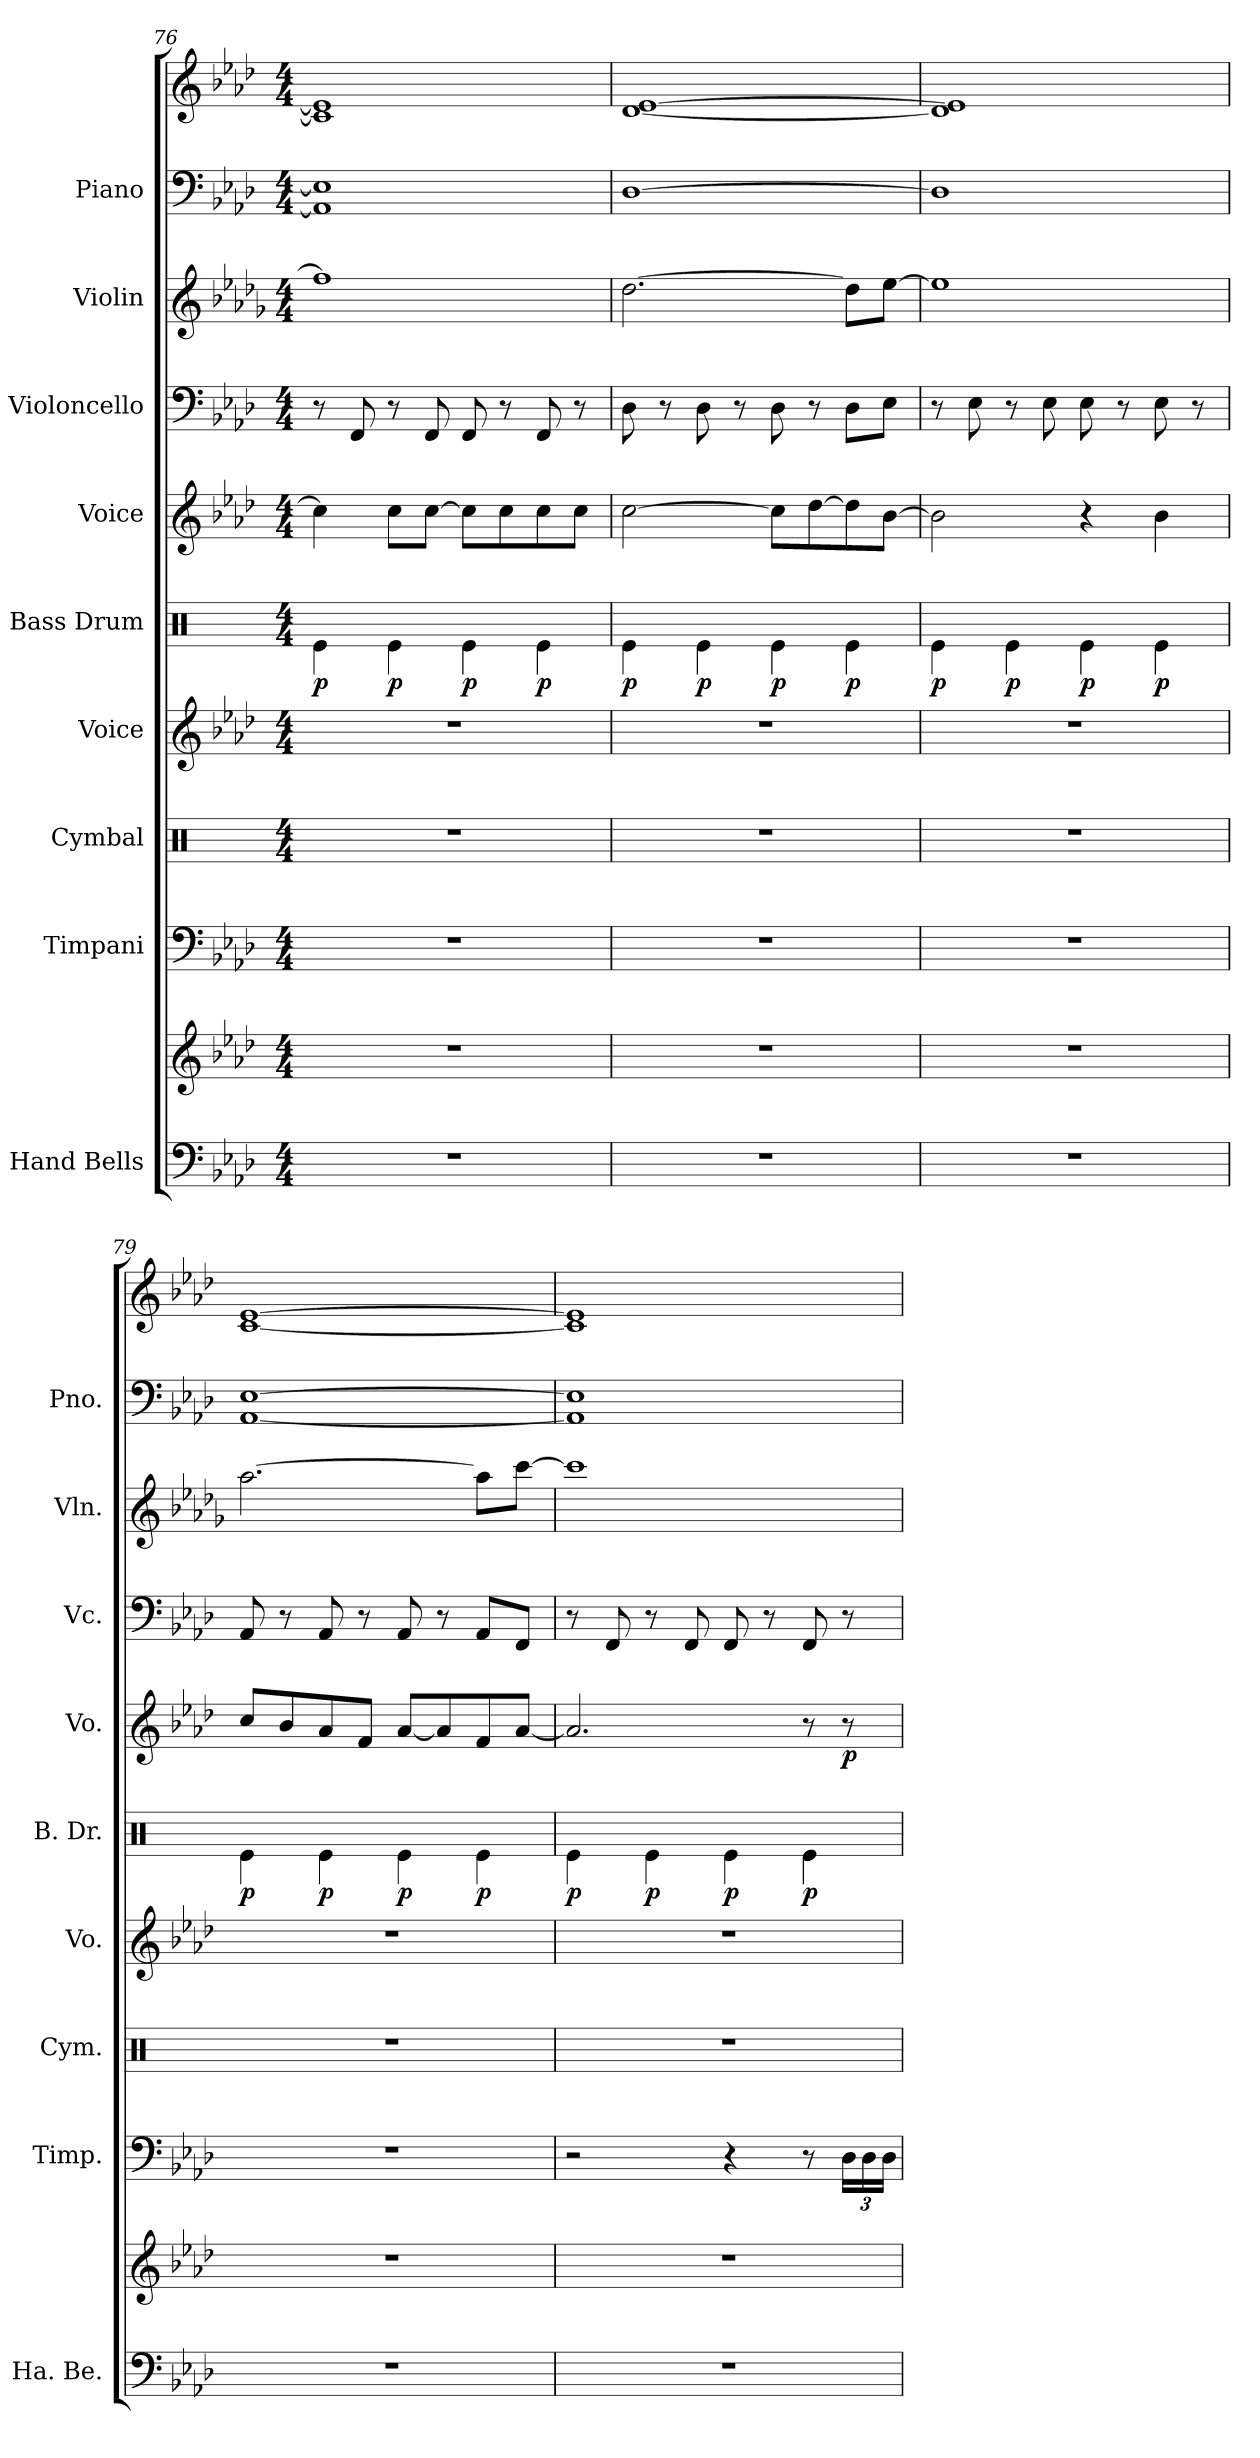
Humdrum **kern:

**kern	**kern	**kern	**kern	**kern	**kern	**dynam	**kern	**dynam	**kern	**kern	**kern	**kern
*part9	*part9	*part8	*part7	*part6	*part5	*part5	*part4	*part4	*part3	*part2	*part1	*part1
*staff11	*staff10	*staff9	*staff8	*staff7	*staff6	*staff6	*staff5	*staff5	*staff4	*staff3	*staff2	*staff1
*I"Hand Bells	*	*I"Timpani	*I"Cymbal	*I"Voice	*I"Bass Drum	*	*I"Voice	*	*I"Violoncello	*I"Violin	*I"Piano	*
*I'Ha. Be.	*	*I'Timp.	*I'Cym.	*I'Vo.	*I'B. Dr.	*	*I'Vo.	*	*I'Vc.	*I'Vln.	*I'Pno.	*
*clefF4	*clefG2	*clefF4	*clefX	*clefG2	*clefX	*	*clefG2	*	*clefF4	*clefG2	*clefF4	*clefG2
*k[b-e-a-d-]	*k[b-e-a-d-]	*k[b-e-a-d-]	*k[]	*k[b-e-a-d-]	*k[]	*	*k[b-e-a-d-]	*	*k[b-e-a-d-]	*k[b-e-a-d-g-]	*k[b-e-a-d-]	*k[b-e-a-d-]
*M4/4	*M4/4	*M4/4	*M4/4	*M4/4	*M4/4	*	*M4/4	*	*M4/4	*M4/4	*M4/4	*M4/4
=76	=76	=76	=76	=76	=76	=76	=76	=76	=76	=76	=76	=76
!	!	!	!	!	!	!LO:DY:b	!	!	!	!	!	!
1r	1r	1r	1r	1r	4Re\	p	4cc\]	.	8r	1ff]	1AA-] 1E-]	1c] 1e-]
.	.	.	.	.	.	.	.	.	8FF/	.	.	.
!	!	!	!	!	!	!LO:DY:b	!	!	!	!	!	!
.	.	.	.	.	4Re\	p	8cc\L	.	8r	.	.	.
.	.	.	.	.	.	.	[8cc\J	.	8FF/	.	.	.
!	!	!	!	!	!	!LO:DY:b	!	!	!	!	!	!
.	.	.	.	.	4Re\	p	8cc\L]	.	8FF/	.	.	.
.	.	.	.	.	.	.	8cc\	.	8r	.	.	.
!	!	!	!	!	!	!LO:DY:b	!	!	!	!	!	!
.	.	.	.	.	4Re\	p	8cc\	.	8FF/	.	.	.
.	.	.	.	.	.	.	8cc\J	.	8r	.	.	.
=77	=77	=77	=77	=77	=77	=77	=77	=77	=77	=77	=77	=77
!	!	!	!	!	!	!LO:DY:b	!	!	!	!	!	!
1r	1r	1r	1r	1r	4Re\	p	[2cc\	.	8D-\	[2.dd-\	[1D-	[1d- [1e-
.	.	.	.	.	.	.	.	.	8r	.	.	.
!	!	!	!	!	!	!LO:DY:b	!	!	!	!	!	!
.	.	.	.	.	4Re\	p	.	.	8D-\	.	.	.
.	.	.	.	.	.	.	.	.	8r	.	.	.
!	!	!	!	!	!	!LO:DY:b	!	!	!	!	!	!
.	.	.	.	.	4Re\	p	8cc\L]	.	8D-\	.	.	.
.	.	.	.	.	.	.	[8dd-\	.	8r	.	.	.
!	!	!	!	!	!	!LO:DY:b	!	!	!	!	!	!
.	.	.	.	.	4Re\	p	8dd-\]	.	8D-\L	8dd-\L]	.	.
.	.	.	.	.	.	.	[8b-\J	.	8E-\J	[8ee-\J	.	.
!!LO:PB:g=z
=78	=78	=78	=78	=78	=78	=78	=78	=78	=78	=78	=78	=78
!	!	!	!	!	!	!LO:DY:b	!	!	!	!	!	!
1r	1r	1r	1r	1r	4Re\	p	2b-\]	.	8r	1ee-]	1D-]	1d-] 1e-]
.	.	.	.	.	.	.	.	.	8E-\	.	.	.
!	!	!	!	!	!	!LO:DY:b	!	!	!	!	!	!
.	.	.	.	.	4Re\	p	.	.	8r	.	.	.
.	.	.	.	.	.	.	.	.	8E-\	.	.	.
!	!	!	!	!	!	!LO:DY:b	!	!	!	!	!	!
.	.	.	.	.	4Re\	p	4r	.	8E-\	.	.	.
.	.	.	.	.	.	.	.	.	8r	.	.	.
!	!	!	!	!	!	!LO:DY:b	!	!	!	!	!	!
.	.	.	.	.	4Re\	p	4b-\	.	8E-\	.	.	.
.	.	.	.	.	.	.	.	.	8r	.	.	.
=79	=79	=79	=79	=79	=79	=79	=79	=79	=79	=79	=79	=79
!	!	!	!	!	!	!LO:DY:b	!	!	!	!	!	!
1r	1r	1r	1r	1r	4Re\	p	8cc/L	.	8AA-/	[2.aa-\	[1AA- [1E-	[1c [1e-
.	.	.	.	.	.	.	8b-/	.	8r	.	.	.
!	!	!	!	!	!	!LO:DY:b	!	!	!	!	!	!
.	.	.	.	.	4Re\	p	8a-/	.	8AA-/	.	.	.
.	.	.	.	.	.	.	8f/J	.	8r	.	.	.
!	!	!	!	!	!	!LO:DY:b	!	!	!	!	!	!
.	.	.	.	.	4Re\	p	[8a-/L	.	8AA-/	.	.	.
.	.	.	.	.	.	.	8a-/]	.	8r	.	.	.
!	!	!	!	!	!	!LO:DY:b	!	!	!	!	!	!
.	.	.	.	.	4Re\	p	8f/	.	8AA-/L	8aa-\L]	.	.
.	.	.	.	.	.	.	[8a-/J	.	8FF/J	[8ccc\J	.	.
=80	=80	=80	=80	=80	=80	=80	=80	=80	=80	=80	=80	=80
!	!	!	!	!	!	!LO:DY:b	!	!	!	!	!	!
1r	1r	2r	1r	1r	4Re\	p	2.a-/]	.	8r	1ccc]	1AA-] 1E-]	1c] 1e-]
.	.	.	.	.	.	.	.	.	8FF/	.	.	.
!	!	!	!	!	!	!LO:DY:b	!	!	!	!	!	!
.	.	.	.	.	4Re\	p	.	.	8r	.	.	.
.	.	.	.	.	.	.	.	.	8FF/	.	.	.
!	!	!	!	!	!	!LO:DY:b	!	!	!	!	!	!
.	.	4r	.	.	4Re\	p	.	.	8FF/	.	.	.
.	.	.	.	.	.	.	.	.	8r	.	.	.
!	!	!	!	!	!	!LO:DY:b	!	!	!	!	!	!
.	.	8r	.	.	4Re\	p	8r	.	8FF/	.	.	.
*	*	*Xbrackettup	*	*	*	*	*	*	*	*	*	*
!	!	!	!	!	!	!	!	!LO:DY:b	!	!	!	!
.	.	24D-\LL	.	.	.	.	8r	p	8r	.	.	.
.	.	24D-\	.	.	.	.	.	.	.	.	.	.
.	.	24D-\JJ	.	.	.	.	.	.	.	.	.	.
=	=	=	=	=	=	=	=	=	=	=	=	=
*-	*-	*-	*-	*-	*-	*-	*-	*-	*-	*-	*-	*-
